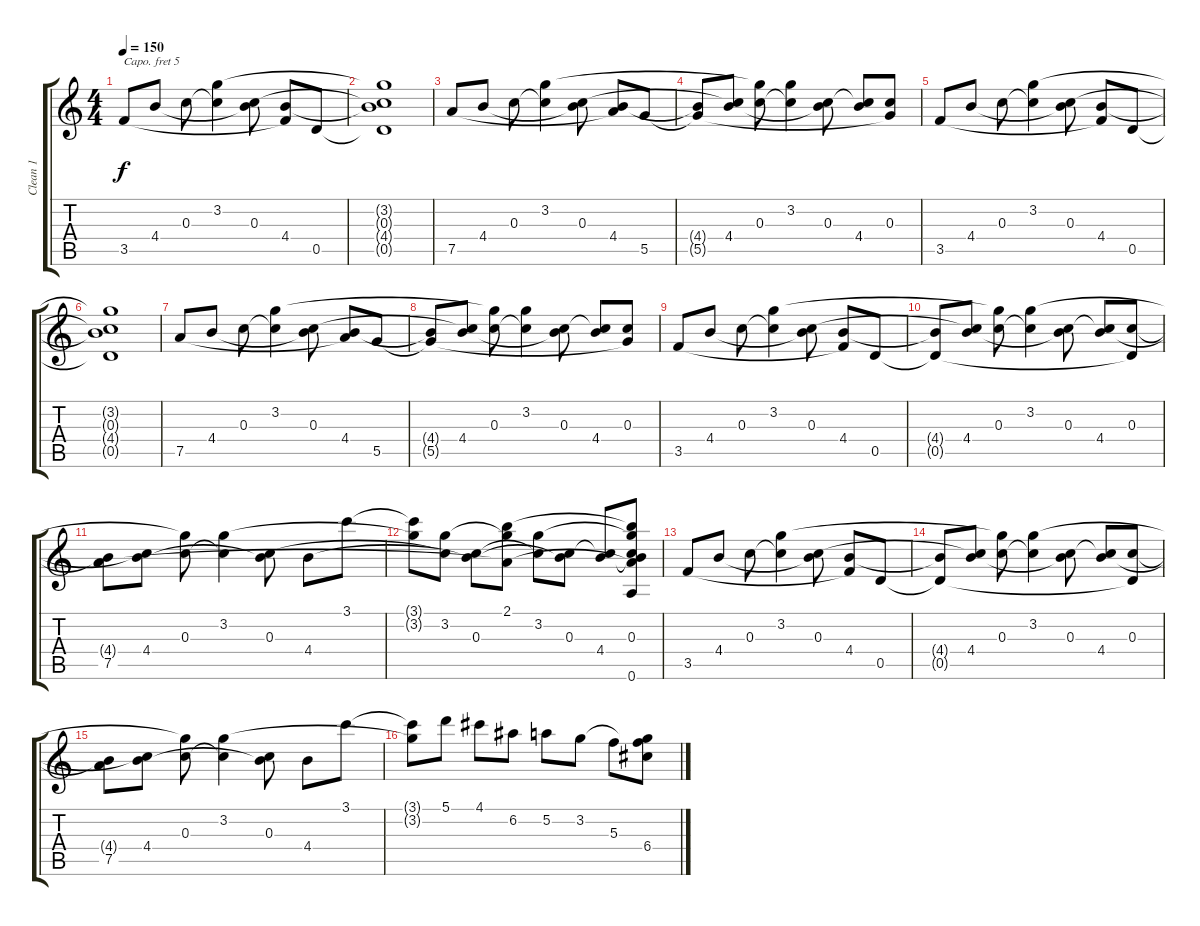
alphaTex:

\track ("Clean 1" "Clean 1") {instrument electricguitarjazz}
\staff {score tabs}
\capo 5
\tuning (E4 B3 G3 D3 A2 E2) {hide}
\ts (4 4)
\tempo 150
\clef g2
\ks c
3.5.8{dy f instrument electricguitarjazz} 4.4.8 0.3.8 (3.2 0.3{t}).4 (0.3 4.4{t}).8 (4.4 3.5{t}).8 0.5.8 |
(3.2{t} 0.3{t} 4.4{t} 0.5{t}).1 |
7.5.8 4.4.8 0.3.8 (3.2 0.3{t}).4 (0.3 4.4{t}).8 (4.4 7.5{t}).8 5.5.8 |
(4.4{t} 5.5{t}).8 (0.3{t} 4.4).8 (3.2{t} 0.3).8 (3.2 0.3{t}).4 (0.3 4.4{t}).8 (0.3{t} 4.4).8 (0.3 5.5{t}).8 |
3.5.8 4.4.8 0.3.8 (3.2 0.3{t}).4 (0.3 4.4{t}).8 (4.4 3.5{t}).8 0.5.8 |
(3.2{t} 0.3{t} 4.4{t} 0.5{t}).1 |
7.5.8 4.4.8 0.3.8 (3.2 0.3{t}).4 (0.3 4.4{t}).8 (4.4 7.5{t}).8 5.5.8 |
(4.4{t} 5.5{t}).8 (0.3{t} 4.4).8 (3.2{t} 0.3).8 (3.2 0.3{t}).4 (0.3 4.4{t}).8 (0.3{t} 4.4).8 (0.3 5.5{t}).8 |
3.5.8 4.4.8 0.3.8 (3.2 0.3{t}).4 (0.3 4.4{t}).8 (4.4 3.5{t}).8 0.5.8 |
(4.4{t} 0.5{t}).8 (0.3{t} 4.4).8 (3.2{t} 0.3).8 (3.2 0.3{t}).4 (0.3 4.4{t}).8 (0.3{t} 4.4).8 (0.3 0.5{t}).8 |
(4.4{t} 7.5).8 (0.3{t} 4.4).8 (3.2{t} 0.3).8 (3.2 0.3{t}).4 (0.3 4.4{t}).8 4.4.8 3.1.8 |
(3.1{t} 3.2{t}).8 (3.2 0.3{t}).8 (0.3 4.4{t}).8 (2.1 3.2{t} 7.5{t}).8 (3.2 0.3{t}).8 (0.3 4.4{t}).8 (0.3{t} 4.4).8 (2.1{t} 3.2{t} 0.3 4.4{t} 7.5{t} 0.6).8 |
3.5.8 4.4.8 0.3.8 (3.2 0.3{t}).4 (0.3 4.4{t}).8 (4.4 3.5{t}).8 0.5.8 |
(4.4{t} 0.5{t}).8 (0.3{t} 4.4).8 (3.2{t} 0.3).8 (3.2 0.3{t}).4 (0.3 4.4{t}).8 (0.3{t} 4.4).8 (0.3 0.5{t}).8 |
(4.4{t} 7.5).8 (0.3{t} 4.4).8 (3.2{t} 0.3).8 (3.2 0.3{t}).4 (0.3 4.4{t}).8 4.4.8 3.1.8 |
(3.1{t} 3.2{t}).8 5.1.8 4.1.8 6.2.8 5.2.8 3.2.8 5.3.8 (3.2{t} 5.3{t} 6.4).8
